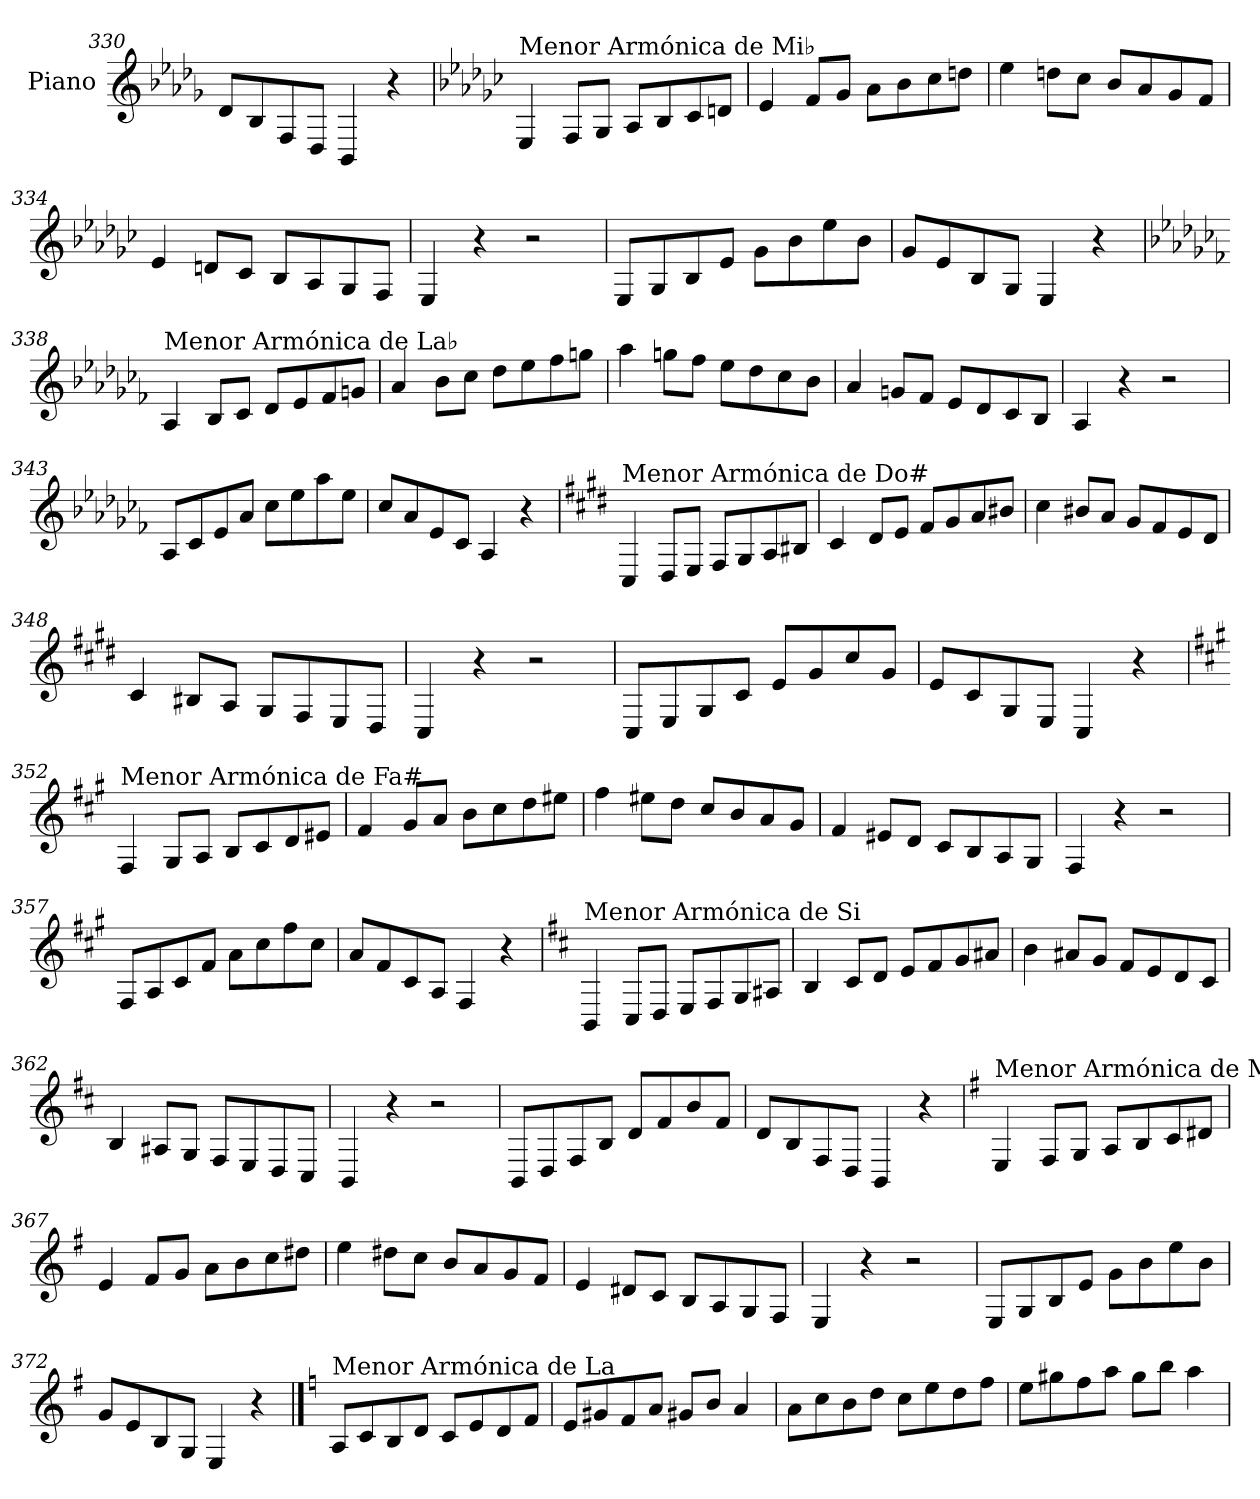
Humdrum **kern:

**kern
*part1
*staff1
*I"Piano
*I'Pno.
*clefG2
*k[b-e-a-d-g-]
=330
8d-/L
8B-/
8F/
8D-/J
4BB-/
4r
!!LO:PB:g=z
=331
*k[b-e-a-d-g-c-]
!LO:TX:a:t=Menor Armónica de Mi♭
4E-/
8F/L
8G-/J
8A-/L
8B-/
8c-/
8dn/J
=332
4e-/
8f/L
8g-/J
8a-\L
8b-\
8cc-\
8ddn\J
=333
4ee-\
8ddn\L
8cc-\J
8b-/L
8a-/
8g-/
8f/J
=334
4e-/
8dn/L
8c-/J
8B-/L
8A-/
8G-/
8F/J
=335
4E-/
4r
2r
=336
8E-/L
8G-/
8B-/
8e-/J
8g-\L
8b-\
8ee-\
8b-\J
=337
8g-/L
8e-/
8B-/
8G-/J
4E-/
4r
!!LO:LB:g=z
=338
*k[b-e-a-d-g-c-f-]
!LO:TX:a:t=Menor Armónica de La♭
4A-/
8B-/L
8c-/J
8d-/L
8e-/
8f-/
8gn/J
=339
4a-/
8b-\L
8cc-\J
8dd-\L
8ee-\
8ff-\
8ggn\J
=340
4aa-\
8ggn\L
8ff-\J
8ee-\L
8dd-\
8cc-\
8b-\J
=341
4a-/
8gn/L
8f-/J
8e-/L
8d-/
8c-/
8B-/J
=342
4A-/
4r
2r
=343
8A-/L
8c-/
8e-/
8a-/J
8cc-\L
8ee-\
8aa-\
8ee-\J
=344
8cc-/L
8a-/
8e-/
8c-/J
4A-/
4r
!!LO:LB:g=z
=345
*k[f#c#g#d#]
!LO:TX:a:t=Menor Armónica de Do#
4C#/
8D#/L
8E/J
8F#/L
8G#/
8A/
8B#X/J
=346
4c#/
8d#/L
8e/J
8f#/L
8g#/
8a/
8b#X/J
=347
4cc#\
8b#X/L
8a/J
8g#/L
8f#/
8e/
8d#/J
=348
4c#/
8B#X/L
8A/J
8G#/L
8F#/
8E/
8D#/J
=349
4C#/
4r
2r
=350
8C#/L
8E/
8G#/
8c#/J
8e/L
8g#/
8cc#/
8g#/J
=351
8e/L
8c#/
8G#/
8E/J
4C#/
4r
!!LO:LB:g=z
=352
*k[f#c#g#]
!LO:TX:a:t=Menor Armónica de Fa#
4F#/
8G#/L
8A/J
8B/L
8c#/
8d/
8e#X/J
=353
4f#/
8g#/L
8a/J
8b\L
8cc#\
8dd\
8ee#X\J
=354
4ff#\
8ee#X\L
8dd\J
8cc#/L
8b/
8a/
8g#/J
=355
4f#/
8e#X/L
8d/J
8c#/L
8B/
8A/
8G#/J
=356
4F#/
4r
2r
=357
8F#/L
8A/
8c#/
8f#/J
8a\L
8cc#\
8ff#\
8cc#\J
=358
8a/L
8f#/
8c#/
8A/J
4F#/
4r
!!LO:LB:g=z
=359
*k[f#c#]
!LO:TX:a:t=Menor Armónica de Si
4BB/
8C#/L
8D/J
8E/L
8F#/
8G/
8A#X/J
=360
4B/
8c#/L
8d/J
8e/L
8f#/
8g/
8a#X/J
=361
4b\
8a#X/L
8g/J
8f#/L
8e/
8d/
8c#/J
=362
4B/
8A#X/L
8G/J
8F#/L
8E/
8D/
8C#/J
=363
4BB/
4r
2r
=364
8BB/L
8D/
8F#/
8B/J
8d/L
8f#/
8b/
8f#/J
=365
8d/L
8B/
8F#/
8D/J
4BB/
4r
!!LO:LB:g=z
=366
*k[f#]
!LO:TX:a:t=Menor Armónica de Mi
4E/
8F#/L
8G/J
8A/L
8B/
8c/
8d#X/J
=367
4e/
8f#/L
8g/J
8a\L
8b\
8cc\
8dd#X\J
=368
4ee\
8dd#X\L
8cc\J
8b/L
8a/
8g/
8f#/J
=369
4e/
8d#X/L
8c/J
8B/L
8A/
8G/
8F#/J
=370
4E/
4r
2r
=371
8E/L
8G/
8B/
8e/J
8g\L
8b\
8ee\
8b\J
=372
8g/L
8e/
8B/
8G/J
4E/
4r
!!LO:PB:g=z
==373
*k[]
!LO:TX:a:t=Menor Armónica de La
8A/L
8c/
8B/
8d/J
8c/L
8e/
8d/
8f/J
=374
8e/L
8g#X/
8f/
8a/J
8g#X/L
8b/J
4a/
=375
8a\L
8cc\
8b\
8dd\J
8cc\L
8ee\
8dd\
8ff\J
=376
8ee\L
8gg#X\
8ff\
8aa\J
8gg#\L
8bb\J
4aa\
=
*-
